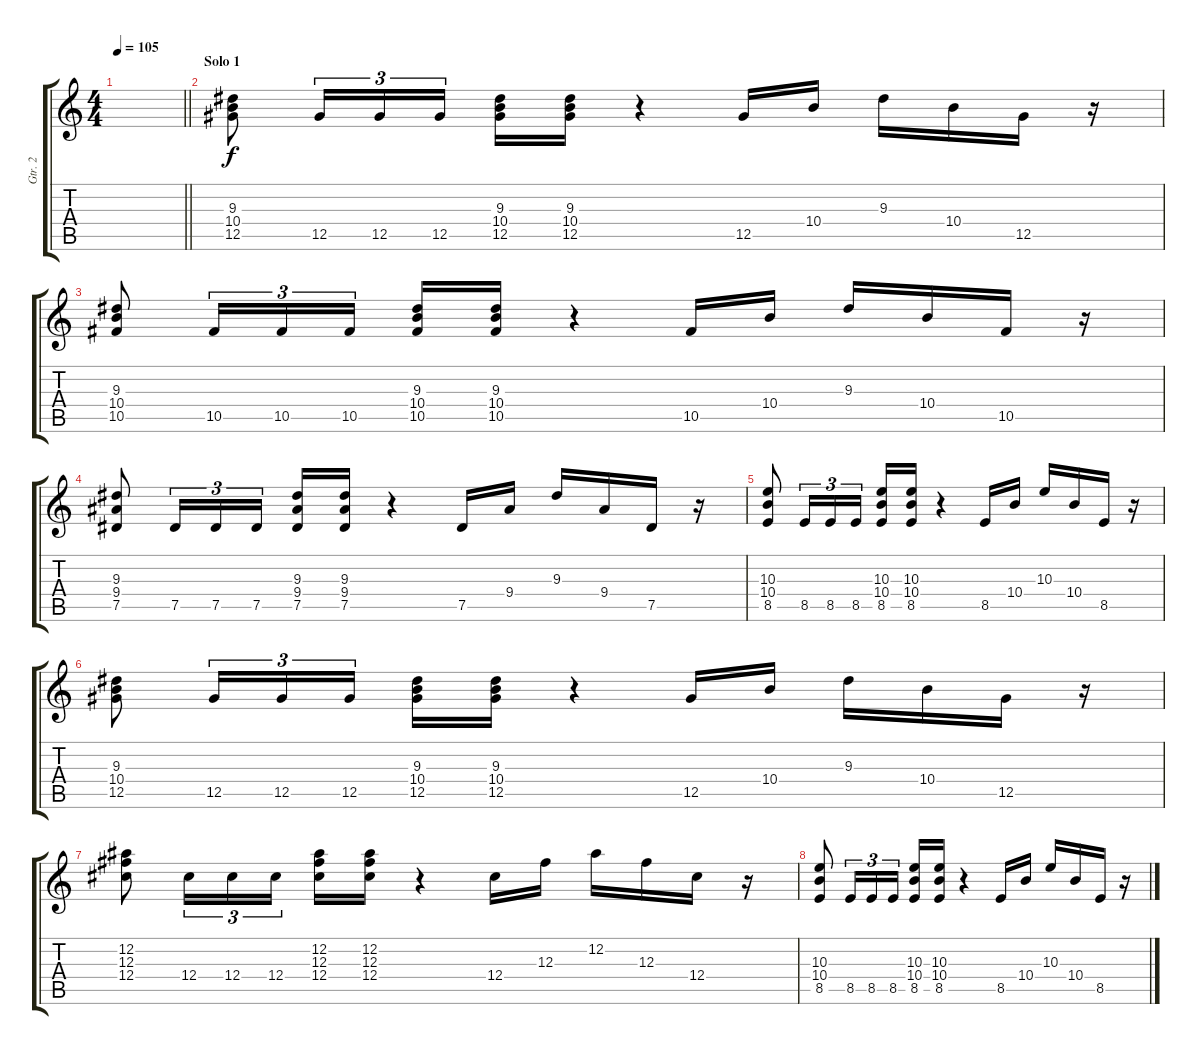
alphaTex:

\track ("Gtr. 2" "Gtr. 2") {instrument distortionguitar}
\staff {score tabs}
\tuning (Eb4 Bb3 Gb3 Db3 Ab2 Eb2) {hide}
\ts (4 4)
\tempo 105
\clef g2
\barLineRight lightlight
\ks c
|
\section ("" "Solo 1")
(9.3 10.4 12.5).8 12.5.16{tu (3 2)} 12.5.16{tu (3 2)} 12.5.16{tu (3 2)} (9.3 10.4 12.5).16 (9.3 10.4 12.5).16 r.4 12.5.16 10.4.16 9.3.16 10.4.16 12.5.16 r.16 |
(9.3 10.4 10.5).8 10.5.16{tu (3 2)} 10.5.16{tu (3 2)} 10.5.16{tu (3 2)} (9.3 10.4 10.5).16 (9.3 10.4 10.5).16 r.4 10.5.16 10.4.16 9.3.16 10.4.16 10.5.16 r.16 |
(9.3 9.4 7.5).8 7.5.16{tu (3 2)} 7.5.16{tu (3 2)} 7.5.16{tu (3 2)} (9.3 9.4 7.5).16 (9.3 9.4 7.5).16 r.4 7.5.16 9.4.16 9.3.16 9.4.16 7.5.16 r.16 |
(10.3 10.4 8.5).8 8.5.16{tu (3 2)} 8.5.16{tu (3 2)} 8.5.16{tu (3 2)} (10.3 10.4 8.5).16 (10.3 10.4 8.5).16 r.4 8.5.16 10.4.16 10.3.16 10.4.16 8.5.16 r.16 |
(9.3 10.4 12.5).8 12.5.16{tu (3 2)} 12.5.16{tu (3 2)} 12.5.16{tu (3 2)} (9.3 10.4 12.5).16 (9.3 10.4 12.5).16 r.4 12.5.16 10.4.16 9.3.16 10.4.16 12.5.16 r.16 |
(12.2 12.3 12.4).8 12.4.16{tu (3 2)} 12.4.16{tu (3 2)} 12.4.16{tu (3 2)} (12.2 12.3 12.4).16 (12.2 12.3 12.4).16 r.4 12.4.16 12.3.16 12.2.16 12.3.16 12.4.16 r.16 |
(10.3 10.4 8.5).8 8.5.16{tu (3 2)} 8.5.16{tu (3 2)} 8.5.16{tu (3 2)} (10.3 10.4 8.5).16 (10.3 10.4 8.5).16 r.4 8.5.16 10.4.16 10.3.16 10.4.16 8.5.16 r.16
